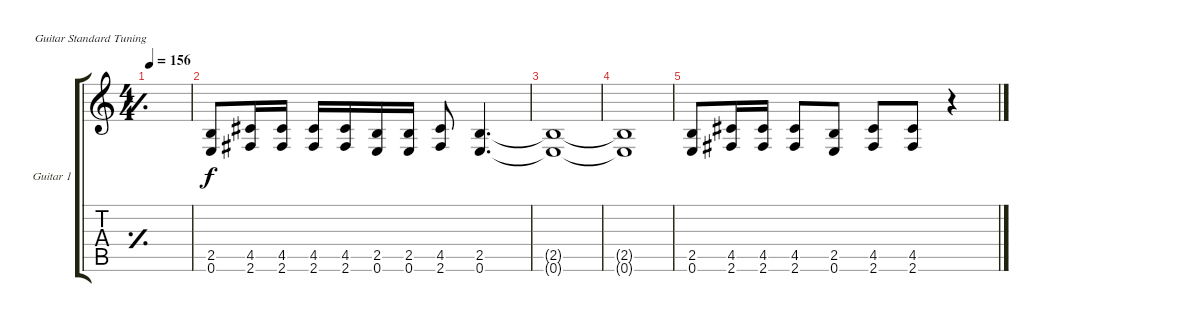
\bracketExtendMode groupsimilarinstruments
\firstSystemTrackNameOrientation horizontal
\otherSystemsTrackNameOrientation horizontal
\track ("Guitar 1" "Guitar 1") {instrument overdrivenguitar}
\staff {score tabs}
\tuning (E4 B3 G3 D3 A2 E2)
\ts (4 4)
\tempo 156
\clef g2
\simile simple
\ks c
|
(2.5 0.6).8 (4.5 2.6).16 (4.5 2.6).16 (4.5 2.6).16 (4.5 2.6).16 (2.5 0.6).16 (2.5 0.6).16 (4.5 2.6).8 (2.5 0.6).4{d} |
(2.5{t} 0.6{t}).1 |
(2.5{t} 0.6{t}).1 |
(2.5 0.6).8 (4.5 2.6).16 (4.5 2.6).16 (4.5 2.6).8 (2.5 0.6).8 (4.5 2.6).8 (4.5 2.6).8 r.4
